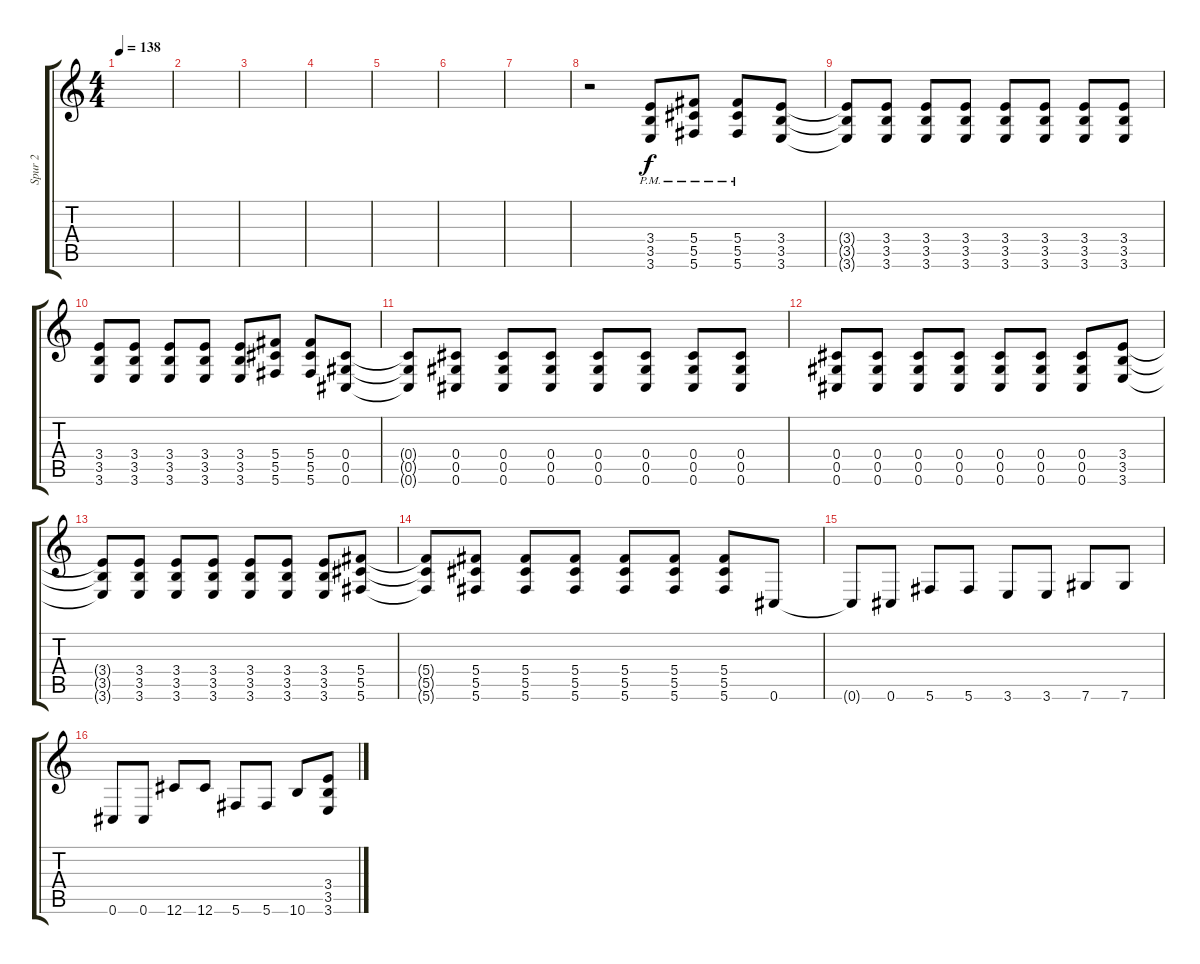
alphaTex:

\track ("Spur 2" "Spur 2") {instrument distortionguitar}
\staff {score tabs}
\tuning (Eb4 Bb3 Gb3 Db3 Ab2 Db2) {hide}
\ts (4 4)
\tempo 138
\clef g2
\ks c
|
|
|
|
|
|
|
r.2 (3.4{pm} 3.5{pm} 3.6{pm}).8{instrument distortionguitar} (5.4{pm} 5.5{pm} 5.6{pm}).8 (5.4{pm} 5.5{pm} 5.6{pm}).8 (3.4 3.5 3.6).8 |
(3.4{t} 3.5{t} 3.6{t}).8 (3.4 3.5 3.6).8 (3.4 3.5 3.6).8 (3.4 3.5 3.6).8 (3.4 3.5 3.6).8 (3.4 3.5 3.6).8 (3.4 3.5 3.6).8 (3.4 3.5 3.6).8 |
(3.4 3.5 3.6).8 (3.4 3.5 3.6).8 (3.4 3.5 3.6).8 (3.4 3.5 3.6).8 (3.4 3.5 3.6).8 (5.4 5.5 5.6).8 (5.4 5.5 5.6).8 (0.4 0.5 0.6).8 |
(0.4{t} 0.5{t} 0.6{t}).8 (0.4 0.5 0.6).8 (0.4 0.5 0.6).8 (0.4 0.5 0.6).8 (0.4 0.5 0.6).8 (0.4 0.5 0.6).8 (0.4 0.5 0.6).8 (0.4 0.5 0.6).8 |
(0.4 0.5 0.6).8 (0.4 0.5 0.6).8 (0.4 0.5 0.6).8 (0.4 0.5 0.6).8 (0.4 0.5 0.6).8 (0.4 0.5 0.6).8 (0.4 0.5 0.6).8 (3.4 3.5 3.6).8 |
(3.4{t} 3.5{t} 3.6{t}).8 (3.4 3.5 3.6).8 (3.4 3.5 3.6).8 (3.4 3.5 3.6).8 (3.4 3.5 3.6).8 (3.4 3.5 3.6).8 (3.4 3.5 3.6).8 (5.4 5.5 5.6).8 |
(5.4{t} 5.5{t} 5.6{t}).8 (5.4 5.5 5.6).8 (5.4 5.5 5.6).8 (5.4 5.5 5.6).8 (5.4 5.5 5.6).8 (5.4 5.5 5.6).8 (5.4 5.5 5.6).8 0.6.8 |
0.6{t}.8 0.6.8 5.6.8 5.6.8 3.6.8 3.6.8 7.6.8 7.6.8 |
0.6.8 0.6.8 12.6.8 12.6.8 5.6.8 5.6.8 10.6.8 (3.4 3.5 3.6).8
